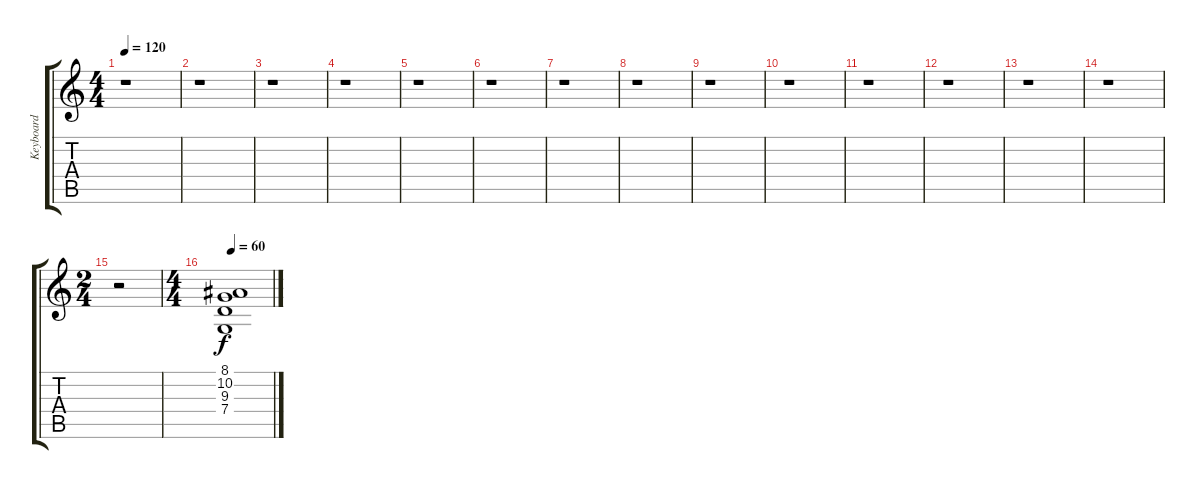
\track ("Keyboard" "Keyboard") {instrument stringensemble1}
\staff {score tabs}
\tuning (D4 A3 F3 C3 G2 D2) {hide}
\ts (4 4)
\tempo 120
\clef g2
\ks c
r.1{dy f} |
r.1 |
r.1 |
r.1 |
r.1 |
r.1 |
r.1 |
r.1 |
r.1 |
r.1 |
r.1 |
r.1 |
r.1 |
r.1 |
\ts (2 4)
r.2 |
\ts (4 4)
\tempo 60
(8.1 10.2 9.3 7.4).1
